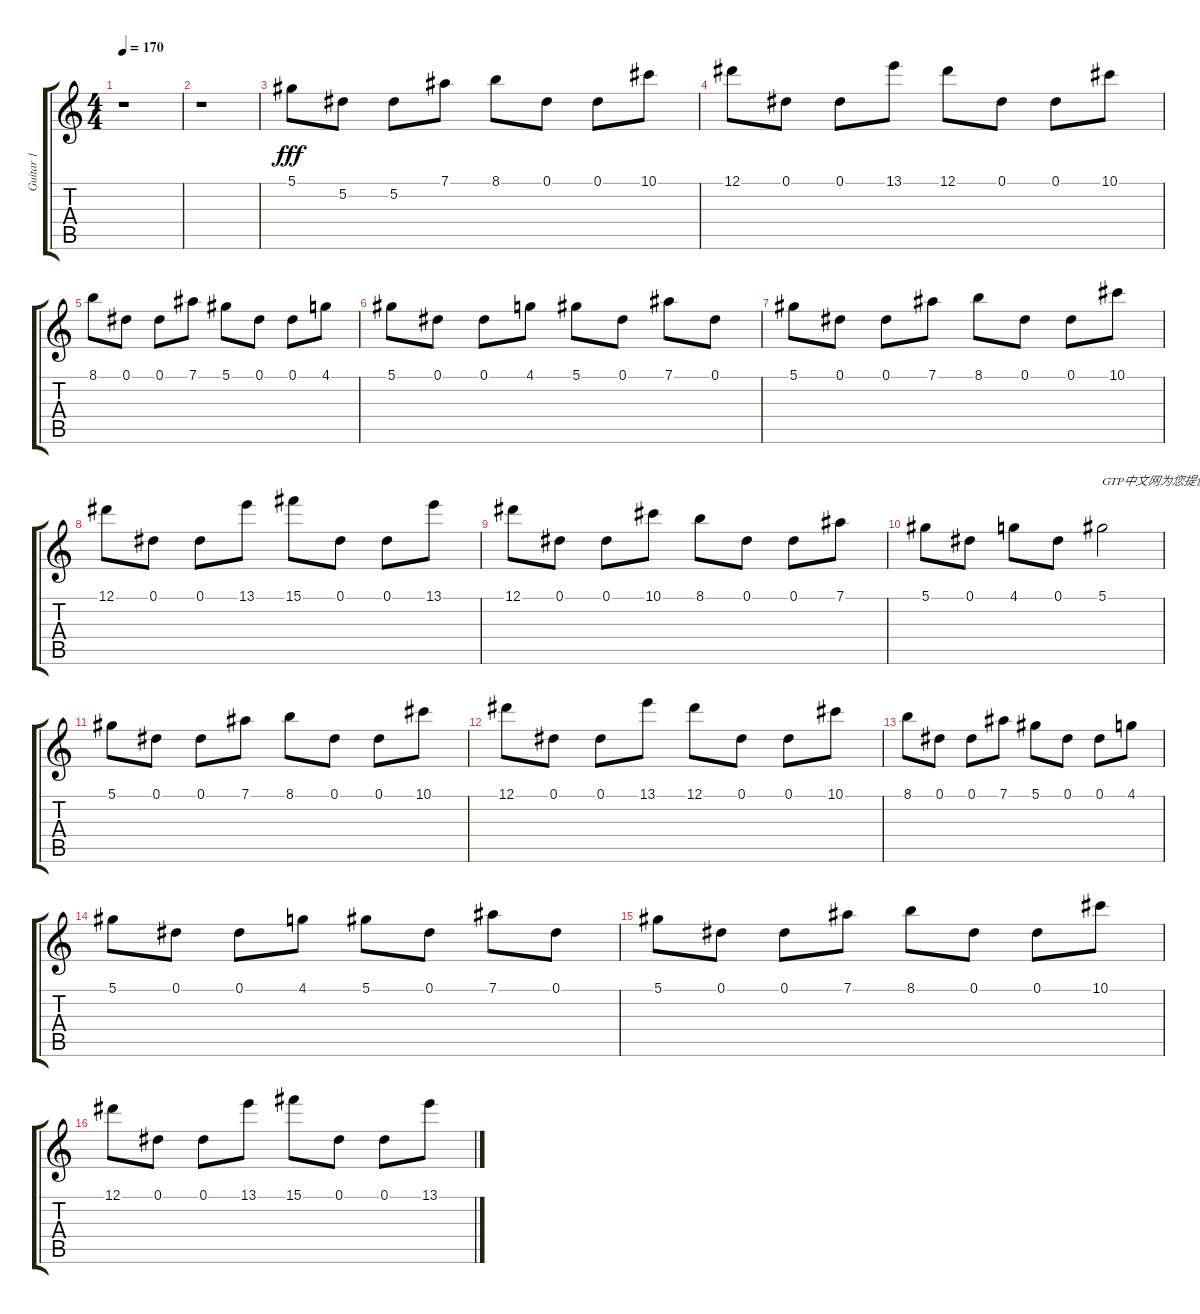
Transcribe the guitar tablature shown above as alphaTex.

\track ("Guitar 1" "Guitar 1") {instrument distortionguitar}
\staff {score tabs}
\tuning (Eb4 Bb3 Gb3 Db3 Ab2 Eb2) {hide}
\ts (4 4)
\tempo 170
\clef g2
\ks c
r.1{dy f} |
r.1 |
5.1.8{dy fff} 5.2.8 5.2.8 7.1.8 8.1.8 0.1.8 0.1.8 10.1.8 |
12.1.8 0.1.8 0.1.8 13.1.8 12.1.8 0.1.8 0.1.8 10.1.8 |
8.1.8 0.1.8 0.1.8 7.1.8 5.1.8 0.1.8 0.1.8 4.1.8 |
5.1.8 0.1.8 0.1.8 4.1.8 5.1.8 0.1.8 7.1.8 0.1.8 |
5.1.8 0.1.8 0.1.8 7.1.8 8.1.8 0.1.8 0.1.8 10.1.8 |
12.1.8 0.1.8 0.1.8 13.1.8 15.1.8 0.1.8 0.1.8 13.1.8 |
12.1.8 0.1.8 0.1.8 10.1.8 8.1.8 0.1.8 0.1.8 7.1.8 |
5.1.8 0.1.8 4.1.8 0.1.8 5.1.2{txt "GTP中文网为您提供优秀的谱子"} |
5.1.8 0.1.8 0.1.8 7.1.8 8.1.8 0.1.8 0.1.8 10.1.8 |
12.1.8 0.1.8 0.1.8 13.1.8 12.1.8 0.1.8 0.1.8 10.1.8 |
8.1.8 0.1.8 0.1.8 7.1.8 5.1.8 0.1.8 0.1.8 4.1.8 |
5.1.8 0.1.8 0.1.8 4.1.8 5.1.8 0.1.8 7.1.8 0.1.8 |
5.1.8 0.1.8 0.1.8 7.1.8 8.1.8 0.1.8 0.1.8 10.1.8 |
12.1.8 0.1.8 0.1.8 13.1.8 15.1.8 0.1.8 0.1.8 13.1.8
